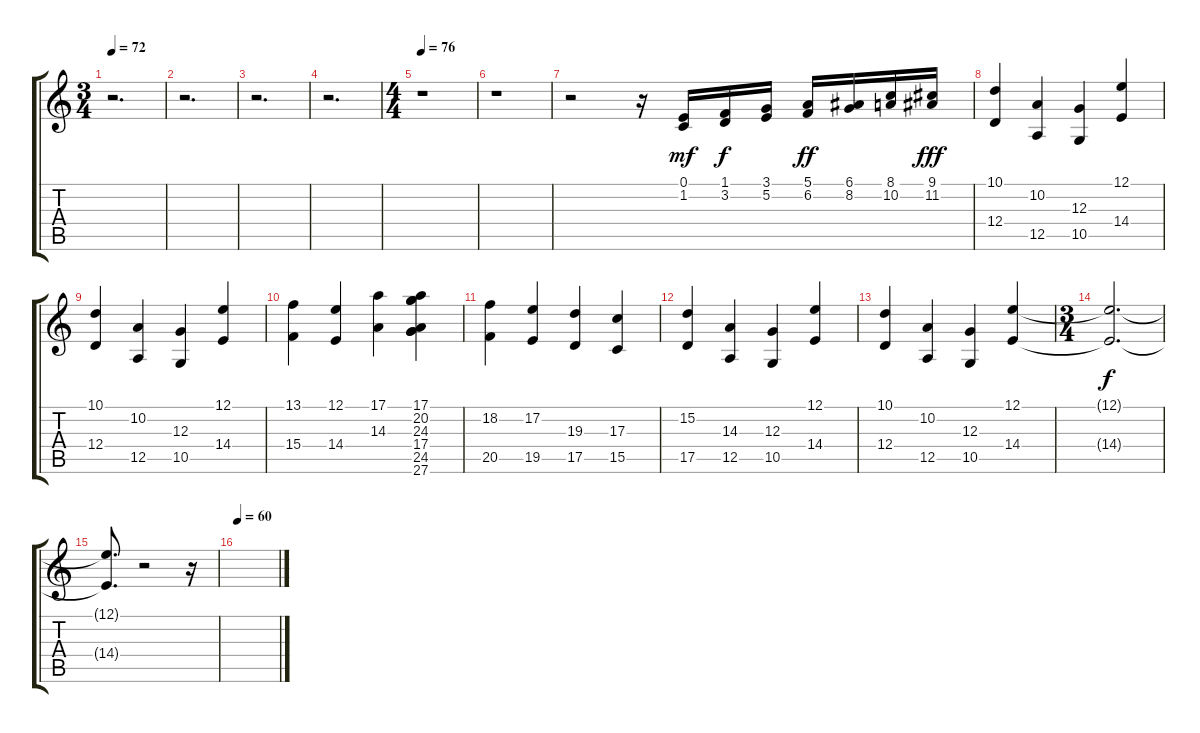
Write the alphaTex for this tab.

\track "" {instrument acousticgrandpiano}
\staff {score tabs}
\tuning (E4 B3 G3 D3 A2 E2) {hide}
\ts (3 4)
\tempo 72
\clef g2
\ks c
r.2{d dy f} |
r.2{d} |
r.2{d} |
r.2{d} |
\ts (4 4)
\tempo 76
r.1 |
r.1 |
r.2 r.16 (0.1 1.2).16{dy mf} (1.1 3.2).16{dy f} (3.1 5.2).16 (5.1 6.2).16{dy ff} (6.1 8.2).16 (8.1 10.2).16 (9.1 11.2).16{dy fff} |
(10.1 12.4).4 (10.2 12.5).4 (12.3 10.5).4 (12.1 14.4).4 |
(10.1 12.4).4 (10.2 12.5).4 (12.3 10.5).4 (12.1 14.4).4 |
(13.1 15.4).4 (12.1 14.4).4 (17.1 14.3).4 (17.1 20.2 24.3 17.4 24.5 27.6).4 |
(18.2 20.5).4 (17.2 19.5).4 (19.3 17.5).4 (17.3 15.5).4 |
(15.2 17.5).4 (14.3 12.5).4 (12.3 10.5).4 (12.1 14.4).4 |
(10.1 12.4).4 (10.2 12.5).4 (12.3 10.5).4 (12.1 14.4).4 |
\ts (3 4)
(12.1{t} 14.4{t}).2{d dy f} |
(12.1{t} 14.4{t}).8{d} r.2 r.16 |
\tempo 60
